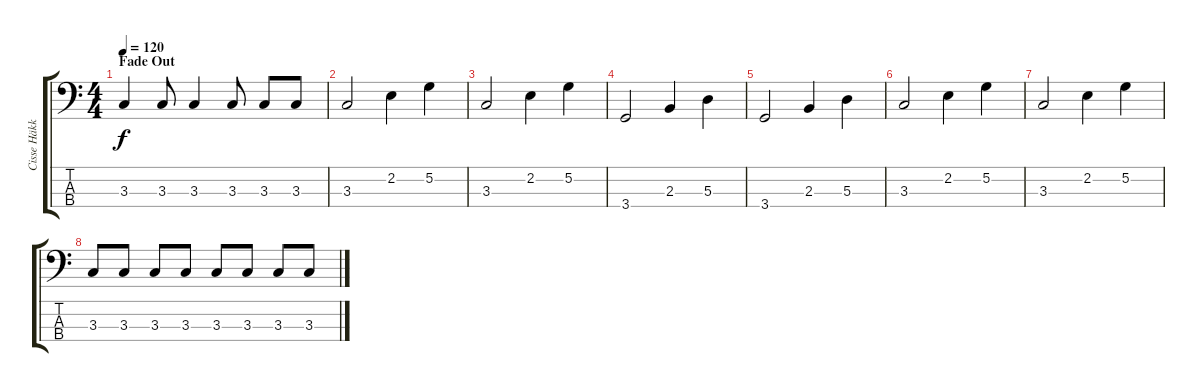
\track ("Cisse Häkkinen" "Cisse Häkk") {instrument electricbassfinger}
\staff {score tabs}
\tuning (G2 D2 A1 E1) {hide}
\ts (4 4)
\section ("" "Fade Out")
\tempo 120
\clef f4
\ks c
3.3.4{dy f} 3.3.8 3.3.4 3.3.8 3.3.8 3.3.8 |
3.3.2 2.2.4 5.2.4 |
3.3.2 2.2.4 5.2.4 |
3.4.2 2.3.4 5.3.4 |
3.4.2 2.3.4 5.3.4 |
3.3.2 2.2.4 5.2.4 |
3.3.2 2.2.4 5.2.4 |
3.3.8 3.3.8 3.3.8 3.3.8 3.3.8 3.3.8 3.3.8 3.3.8
